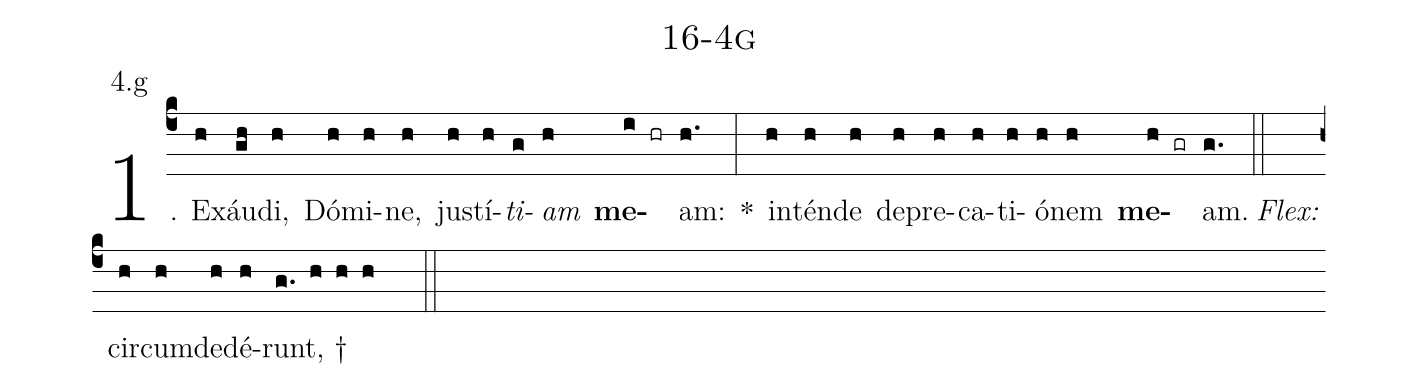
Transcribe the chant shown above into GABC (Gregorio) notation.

name: 16-4g;
annotation: 4.g;
%%
(c4)1. Ex(h)áu(gh)di,(h) Dó(h)mi(h)ne,(h) jus(h)tí(h)<i>ti</i>(g)<i>am</i>(h) <b>me</b>(i hr)am:(h.) *(:) in(h)tén(h)de(h) de(h)pre(h)ca(h)ti(h)ó(h)nem(h) <b>me</b>(h gr)am.(g.) (::)
<i>Flex:</i>()  cir(h)cum(h)de(h)dé(h)runt, †(g. h h h  ::)
